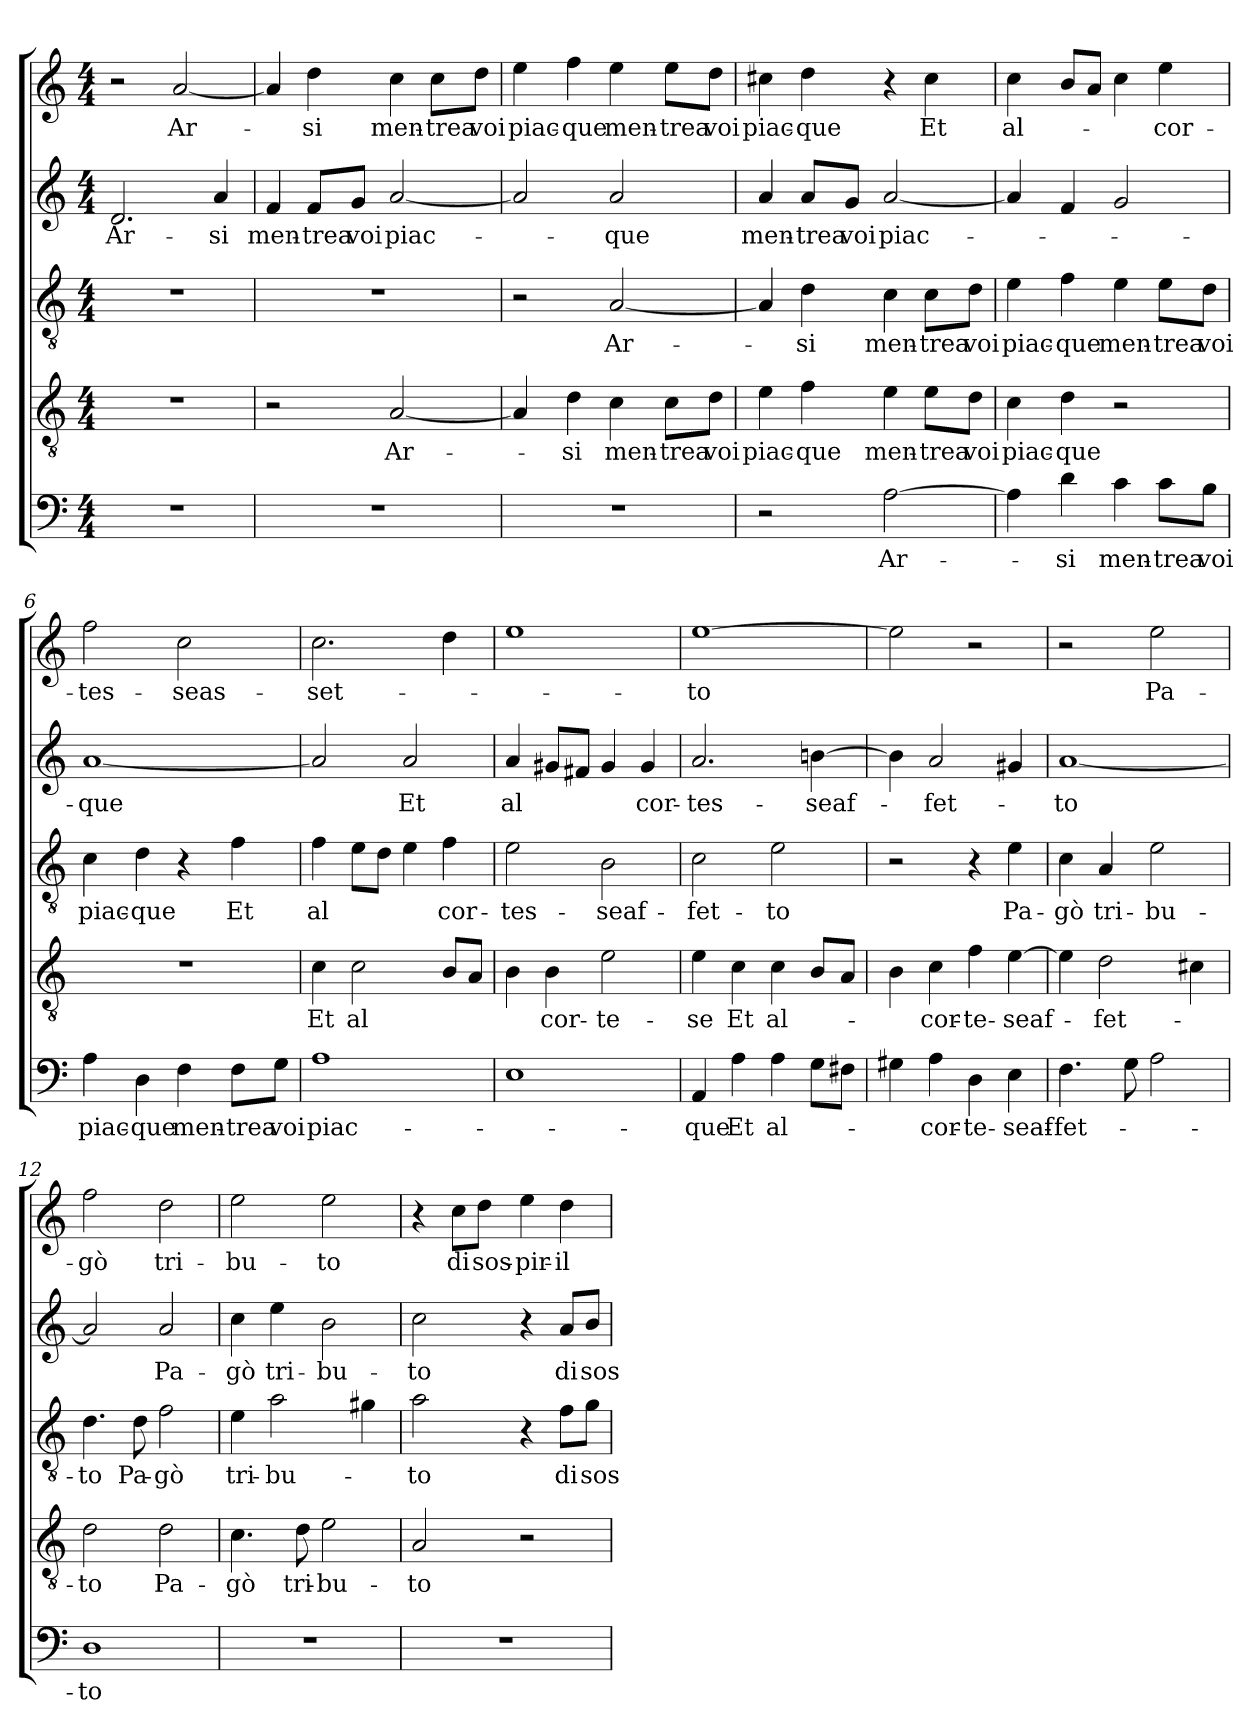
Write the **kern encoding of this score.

**kern	**text	**kern	**text	**kern	**text	**kern	**text	**kern	**text
*part5	*part5	*part4	*part4	*part3	*part3	*part2	*part2	*part1	*part1
*staff5	*staff5	*staff4	*staff4	*staff3	*staff3	*staff2	*staff2	*staff1	*staff1
*clefF4	*	*clefGv2	*	*clefGv2	*	*clefG2	*	*clefG2	*
*k[]	*	*k[]	*	*k[]	*	*k[]	*	*k[]	*
*M4/4	*	*M4/4	*	*M4/4	*	*M4/4	*	*M4/4	*
=1	=1	=1	=1	=1	=1	=1	=1	=1	=1
1r	.	1r	.	1r	.	2.d/	Ar-	2r	.
.	.	.	.	.	.	.	.	[2a/	Ar-
.	.	.	.	.	.	4a/	si	.	.
=2	=2	=2	=2	=2	=2	=2	=2	=2	=2
1r	.	2r	.	1r	.	4f/	men-	4a/]	.
.	.	.	.	.	.	8f/L	trea	4dd\	si
.	.	.	.	.	.	8g/J	voi	.	.
.	.	[2A/	Ar-	.	.	[2a/	piac-	4cc\	men-
.	.	.	.	.	.	.	.	8cc\L	trea
.	.	.	.	.	.	.	.	8dd\J	voi
=3	=3	=3	=3	=3	=3	=3	=3	=3	=3
1r	.	4A/]	.	2r	.	2a/]	.	4ee\	piac-
.	.	4d\	si	.	.	.	.	4ff\	que
.	.	4c\	men-	[2A/	Ar-	2a/	que	4ee\	men-
.	.	8c\L	trea	.	.	.	.	8ee\L	trea
.	.	8d\J	voi	.	.	.	.	8dd\J	voi
=4	=4	=4	=4	=4	=4	=4	=4	=4	=4
2r	.	4e\	piac-	4A/]	.	4a/	men-	4cc#X\	piac-
.	.	4f\	que	4d\	si	8a/L	trea	4dd\	que
.	.	.	.	.	.	8g/J	voi	.	.
[2A\	Ar-	4e\	men-	4c\	men-	[2a/	piac-	4r	.
.	.	8e\L	trea	8c\L	trea	.	.	4cc#\	Et
.	.	8d\J	voi	8d\J	voi	.	.	.	.
=5	=5	=5	=5	=5	=5	=5	=5	=5	=5
4A\]	.	4c\	piac-	4e\	piac-	4a/]	.	4cc\	al-
4d\	si	4d\	que	4f\	que	4f/	.	8b/L	.
.	.	.	.	.	.	.	.	8a/J	.
4c\	men-	2r	.	4e\	men-	2g/	.	4cc\	.
8c\L	trea	.	.	8e\L	trea	.	.	4ee\	cor-
8B\J	voi	.	.	8d\J	voi	.	.	.	.
=6	=6	=6	=6	=6	=6	=6	=6	=6	=6
4A\	piac-	1r	.	4c\	piac-	[1a/	que	2ff\	tes-
4D\	que	.	.	4d\	que	.	.	.	.
4F\	men-	.	.	4r	.	.	.	2cc\	seas-
8F\L	trea	.	.	4f\	Et	.	.	.	.
8G\J	voi	.	.	.	.	.	.	.	.
=7	=7	=7	=7	=7	=7	=7	=7	=7	=7
1A\	piac-	4c\	Et	4f\	al	2a/]	.	2.cc\	set-
.	.	2c\	al	8e\L	.	.	.	.	.
.	.	.	.	8d\J	.	.	.	.	.
.	.	.	.	4e\	.	2a/	Et	.	.
.	.	8B/L	.	4f\	cor-	.	.	4dd\	.
.	.	8A/J	.	.	.	.	.	.	.
=8	=8	=8	=8	=8	=8	=8	=8	=8	=8
1E\	.	4B\	.	2e\	tes-	4a/	al	1ee\	.
.	.	4B\	cor-	.	.	8g#X/L	.	.	.
.	.	.	.	.	.	8f#X/J	.	.	.
.	.	2e\	te-	2B\	seaf-	4g#/	.	.	.
.	.	.	.	.	.	4g#/	cor-	.	.
=9	=9	=9	=9	=9	=9	=9	=9	=9	=9
4AA/	que	4e\	se	2c\	fet-	2.a/	tes-	[1ee\	to
4A\	Et	4c\	Et	.	.	.	.	.	.
4A\	al-	4c\	al-	2e\	to	.	.	.	.
8G\L	.	8B/L	.	.	.	[4bn\	seaf-	.	.
8F#X\J	.	8A/J	.	.	.	.	.	.	.
=10	=10	=10	=10	=10	=10	=10	=10	=10	=10
4G#X\	.	4B\	.	2r	.	4b\]	.	2ee\]	.
4A\	cor-	4c\	cor-	.	.	2a/	fet-	.	.
4D\	te-	4f\	te-	4r	.	.	.	2r	.
4E\	seaf-	[4e\	seaf-	4e\	Pa-	4g#X/	.	.	.
=11	=11	=11	=11	=11	=11	=11	=11	=11	=11
4.F\	fet-	4e\]	.	4c\	gò	[1a/	to	2r	.
.	.	2d\	fet-	4A/	tri-	.	.	.	.
8G\	.	.	.	.	.	.	.	.	.
2A\	.	.	.	2e\	bu-	.	.	2ee\	Pa-
.	.	4c#X\	.	.	.	.	.	.	.
=12	=12	=12	=12	=12	=12	=12	=12	=12	=12
1D\	to	2d\	to	4.d\	to	2a/]	.	2ff\	gò
.	.	.	.	8d\	Pa-	.	.	.	.
.	.	2d\	Pa-	2f\	gò	2a/	Pa-	2dd\	tri-
=13	=13	=13	=13	=13	=13	=13	=13	=13	=13
1r	.	4.c\	gò	4e\	tri-	4cc\	gò	2ee\	bu-
.	.	.	.	2a\	bu-	4ee\	tri-	.	.
.	.	8d\	tri-	.	.	.	.	.	.
.	.	2e\	bu-	.	.	2b\	bu-	2ee\	to
.	.	.	.	4g#X\	.	.	.	.	.
=14	=14	=14	=14	=14	=14	=14	=14	=14	=14
1r	.	2A/	to	2a\	to	2cc\	to	4r	.
.	.	.	.	.	.	.	.	8cc\L	di
.	.	.	.	.	.	.	.	8dd\J	sos-
.	.	2r	.	4r	.	4r	.	4ee\	pir-
.	.	.	.	8f\L	di	8a/L	di	4dd\	il
.	.	.	.	8g\J	sos-	8b/J	sos-	.	.
=	=	=	=	=	=	=	=	=	=
*-	*-	*-	*-	*-	*-	*-	*-	*-	*-
